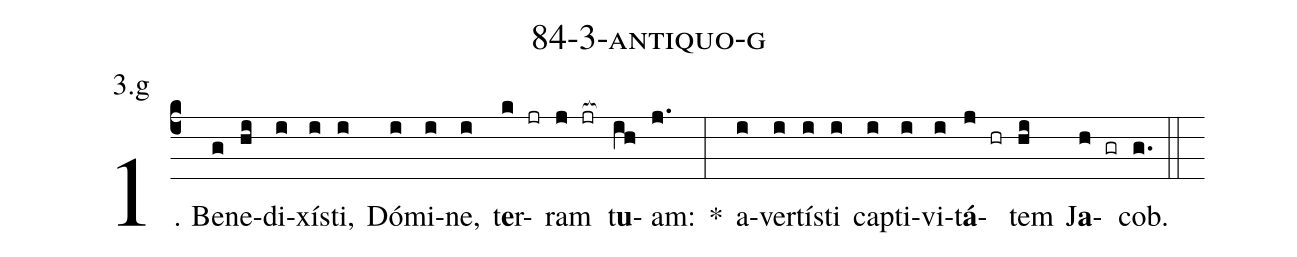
name: 84-3-antiquo-g;
annotation: 3.g;
%%
(c4)1. Be(g)ne(hi)di(i)xís(i)ti,(i) Dó(i)mi(i)ne,(i) t<b>e</b>r(k jr)ram(j jr[ocb:1{]) t<b>u</b>(ih[ocb:0}])am:(j.) *(:) a(i)ver(i)tís(i)ti(i) cap(i)ti(i)vi(i)t<b>á</b>(j hr)tem(hi) J<b>a</b>(h gr)cob.(g.) (::)
